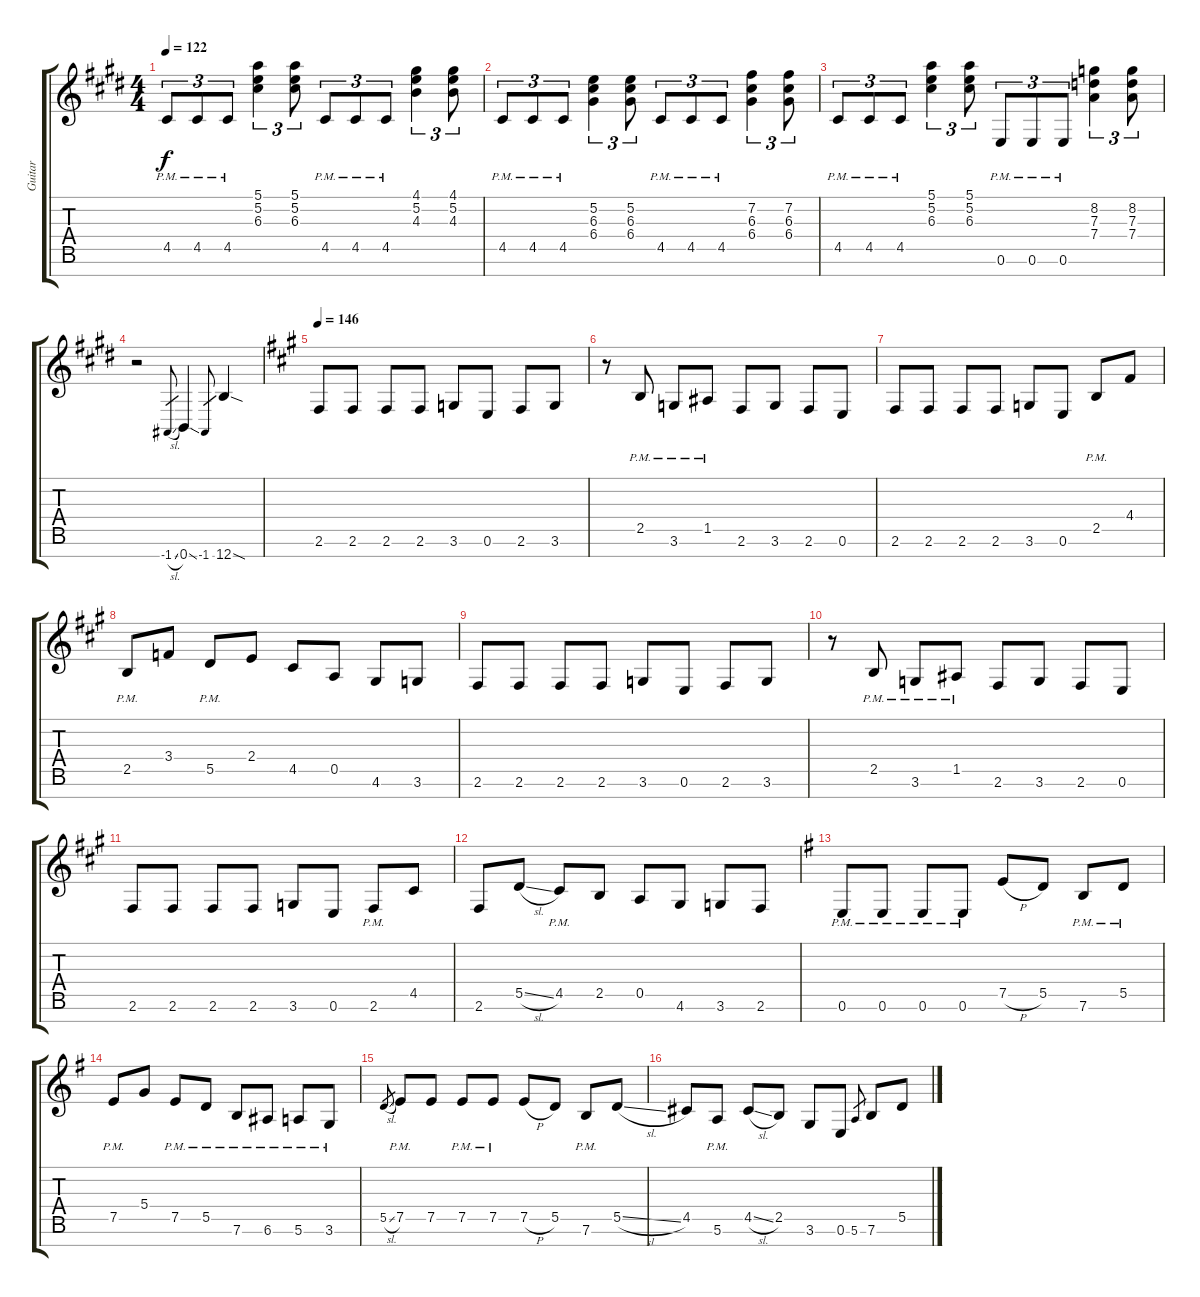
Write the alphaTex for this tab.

\track ("Guitar" "Guitar") {instrument distortionguitar}
\staff {score tabs}
\tuning (E4 B3 G3 D3 A2 E2 B1) {hide}
\ts (4 4)
\tempo 122
\clef g2
\ks e
4.5{pm}.8{tu (3 2) dy f} 4.5{pm}.8{tu (3 2)} 4.5{pm}.8{tu (3 2)} (5.1 5.2 6.3).4{tu (3 2)} (5.1 5.2 6.3).8{tu (3 2)} 4.5{pm}.8{tu (3 2)} 4.5{pm}.8{tu (3 2)} 4.5{pm}.8{tu (3 2)} (4.1 5.2 4.3).4{tu (3 2)} (4.1 5.2 4.3).8{tu (3 2)} |
4.5{pm}.8{tu (3 2)} 4.5{pm}.8{tu (3 2)} 4.5{pm}.8{tu (3 2)} (5.2 6.3 6.4).4{tu (3 2)} (5.2 6.3 6.4).8{tu (3 2)} 4.5{pm}.8{tu (3 2)} 4.5{pm}.8{tu (3 2)} 4.5{pm}.8{tu (3 2)} (7.2 6.3 6.4).4{tu (3 2)} (7.2 6.3 6.4).8{tu (3 2)} |
4.5{pm}.8{tu (3 2)} 4.5{pm}.8{tu (3 2)} 4.5{pm}.8{tu (3 2)} (5.1 5.2 6.3).4{tu (3 2)} (5.1 5.2 6.3).8{tu (3 2)} 0.6{pm}.8{tu (3 2)} 0.6{pm}.8{tu (3 2)} 0.6{pm}.8{tu (3 2)} (8.2 7.3 7.4).4{tu (3 2)} (8.2 7.3 7.4).8{tu (3 2)} |
r.2 -1.7{sl}.8{gr} 0.7{ss}.4 -1.7.8{gr} 12.7{sod}.4 |
\tempo 146
\ks a
2.6.8 2.6.8 2.6.8 2.6.8 3.6.8 0.6.8 2.6.8 3.6.8 |
r.8 2.5{pm}.8 3.6{pm}.8 1.5{pm}.8 2.6.8 3.6.8 2.6.8 0.6.8 |
2.6.8 2.6.8 2.6.8 2.6.8 3.6.8 0.6.8 2.5{pm}.8 4.4.8 |
2.5{pm}.8 3.4.8 5.5{pm}.8 2.4.8 4.5.8 0.5.8 4.6.8 3.6.8 |
2.6.8 2.6.8 2.6.8 2.6.8 3.6.8 0.6.8 2.6.8 3.6.8 |
r.8 2.5{pm}.8 3.6{pm}.8 1.5{pm}.8 2.6.8 3.6.8 2.6.8 0.6.8 |
2.6.8 2.6.8 2.6.8 2.6.8 3.6.8 0.6.8 2.6{pm}.8 4.5.8 |
2.6.8 5.5{sl}.8 4.5{pm}.8 2.5.8 0.5.8 4.6.8 3.6.8 2.6.8 |
\ks g
0.6{pm}.8 0.6{pm}.8 0.6{pm}.8 0.6{pm}.8 7.5{h}.8 5.5.8 7.6{pm}.8 5.5{pm}.8 |
7.5{pm}.8 5.4.8 7.5{pm}.8 5.5{pm}.8 7.6{pm}.8 6.6{pm}.8 5.6{pm}.8 3.6{pm}.8 |
5.5{sl}.8{gr} 7.5{pm}.8 7.5.8 7.5{pm}.8 7.5{pm}.8 7.5{h}.8 5.5.8 7.6{pm}.8 5.5{sl}.8 |
4.5.8 5.6{pm}.8 4.5{sl}.8 2.5.8 3.6.8 0.6.8 5.6.8{gr} 7.6.8 5.5.8
